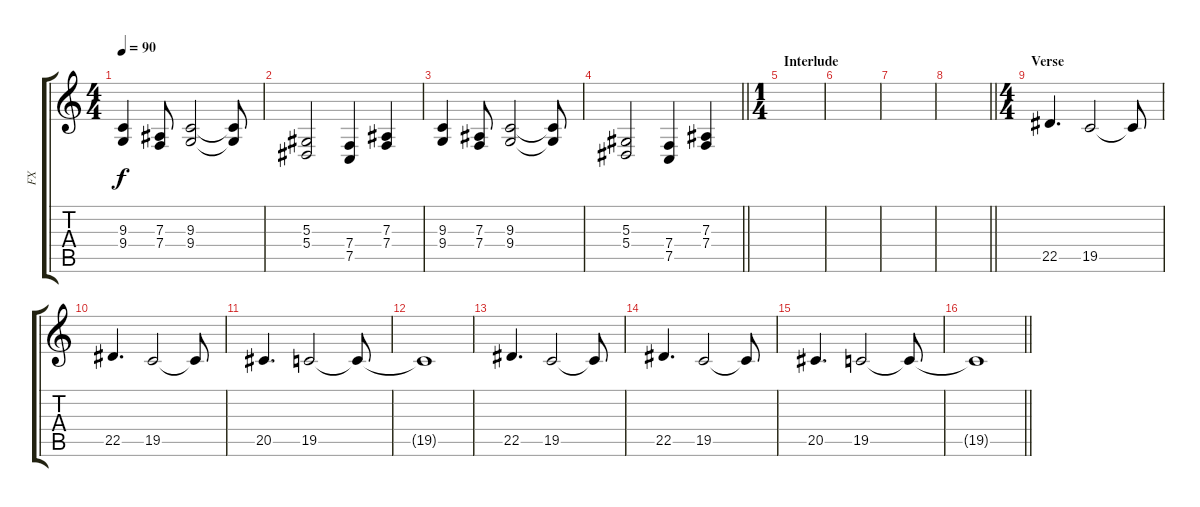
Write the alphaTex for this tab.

\track ("FX" "FX") {instrument synthstrings2}
\staff {score tabs}
\tuning (C4 G3 Eb3 Bb2 F2 C2) {hide}
\ts (4 4)
\tempo 90
\clef g2
\ks c
(9.3 9.4).4{dy f} (7.3 7.4).8 (9.3 9.4).2 (9.3{t} 9.4{t}).8 |
(5.3 5.4).2 (7.4 7.5).4 (7.3 7.4).4 |
(9.3 9.4).4 (7.3 7.4).8 (9.3 9.4).2 (9.3{t} 9.4{t}).8 |
\barLineRight lightlight
(5.3 5.4).2 (7.4 7.5).4 (7.3 7.4).4 |
\ts (1 4)
\section ("" "Interlude")
|
|
|
\barLineRight lightlight
|
\ts (4 4)
\section ("" "Verse")
22.5.4{d} 19.5.2 19.5{t}.8 |
22.5.4{d} 19.5.2 19.5{t}.8 |
20.5.4{d} 19.5.2 19.5{t}.8 |
19.5{t}.1 |
22.5.4{d} 19.5.2 19.5{t}.8 |
22.5.4{d} 19.5.2 19.5{t}.8 |
20.5.4{d} 19.5.2 19.5{t}.8 |
\barLineRight lightlight
19.5{t}.1
